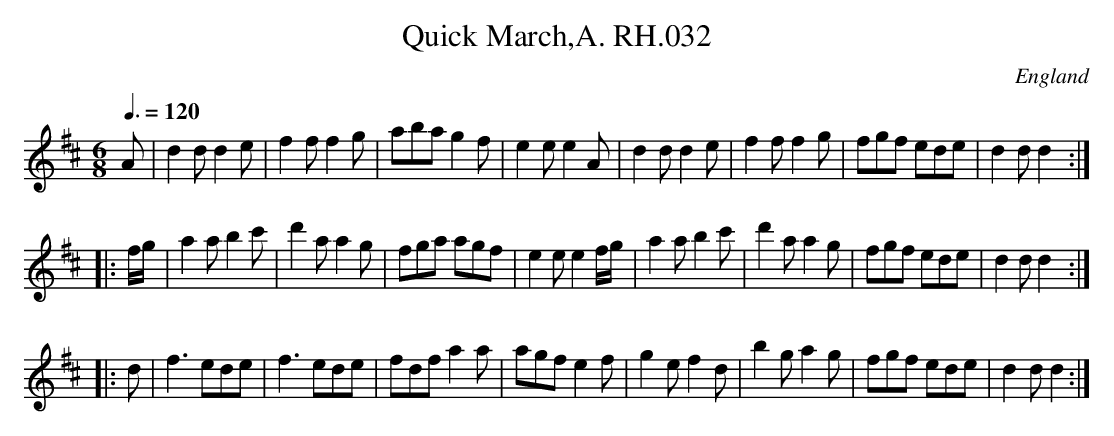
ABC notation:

X:1
T:Quick March,A. RH.032
L:1/8
M:6/8
O:England
Q:3/8=120
K:D
A|d2d d2e|f2f f2g|aba g2f|e2e e2A|\
d2d d2e|f2f f2g|fgf ede|d2d d2:|!
|:f/g/|a2a b2c'|d'2a a2g|fga agf|e2e e2f/g/|\
a2a b2c'|d'2a a2g|fgf ede|d2d d2:|!
|:d|f3 ede|f3 ede|fdf a2a|agf e2f|\
g2e f2d|b2g a2g|fgf ede|d2d d2:|
